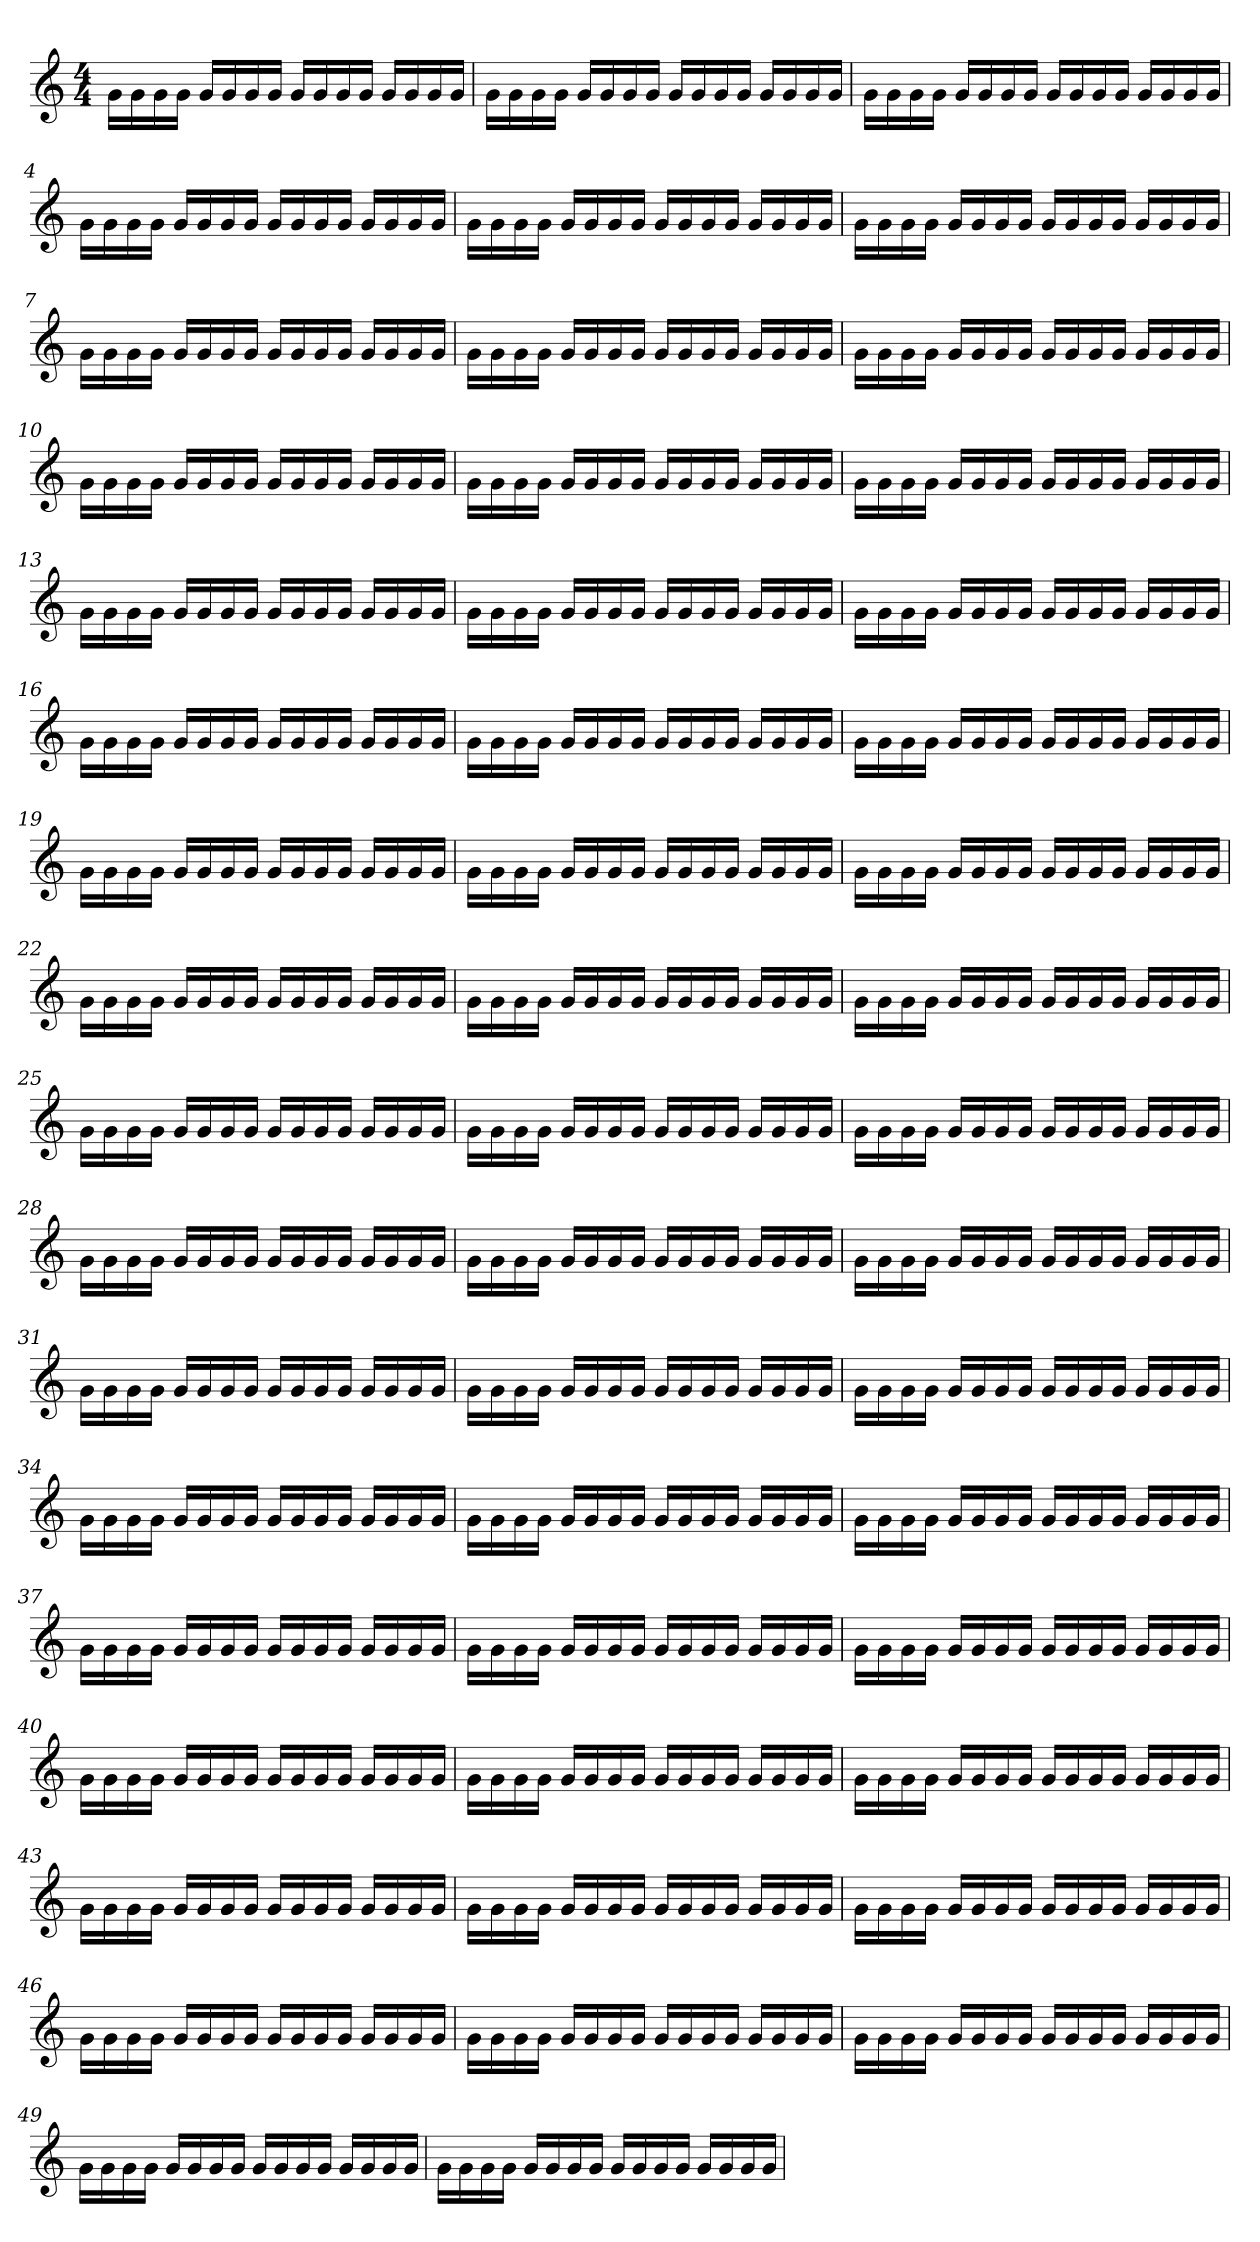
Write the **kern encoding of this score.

**kern
*part1
*staff1
*k[]
*M4/4
=1
16g\LL
16g\
16g\
16g\JJ
16g/LL
16g/
16g/
16g/JJ
16g/LL
16g/
16g/
16g/JJ
16g/LL
16g/
16g/
16g/JJ
=2
16g\LL
16g\
16g\
16g\JJ
16g/LL
16g/
16g/
16g/JJ
16g/LL
16g/
16g/
16g/JJ
16g/LL
16g/
16g/
16g/JJ
=3
16g\LL
16g\
16g\
16g\JJ
16g/LL
16g/
16g/
16g/JJ
16g/LL
16g/
16g/
16g/JJ
16g/LL
16g/
16g/
16g/JJ
=4
16g\LL
16g\
16g\
16g\JJ
16g/LL
16g/
16g/
16g/JJ
16g/LL
16g/
16g/
16g/JJ
16g/LL
16g/
16g/
16g/JJ
=5
16g\LL
16g\
16g\
16g\JJ
16g/LL
16g/
16g/
16g/JJ
16g/LL
16g/
16g/
16g/JJ
16g/LL
16g/
16g/
16g/JJ
=6
16g\LL
16g\
16g\
16g\JJ
16g/LL
16g/
16g/
16g/JJ
16g/LL
16g/
16g/
16g/JJ
16g/LL
16g/
16g/
16g/JJ
=7
16g\LL
16g\
16g\
16g\JJ
16g/LL
16g/
16g/
16g/JJ
16g/LL
16g/
16g/
16g/JJ
16g/LL
16g/
16g/
16g/JJ
=8
16g\LL
16g\
16g\
16g\JJ
16g/LL
16g/
16g/
16g/JJ
16g/LL
16g/
16g/
16g/JJ
16g/LL
16g/
16g/
16g/JJ
=9
16g\LL
16g\
16g\
16g\JJ
16g/LL
16g/
16g/
16g/JJ
16g/LL
16g/
16g/
16g/JJ
16g/LL
16g/
16g/
16g/JJ
=10
16g\LL
16g\
16g\
16g\JJ
16g/LL
16g/
16g/
16g/JJ
16g/LL
16g/
16g/
16g/JJ
16g/LL
16g/
16g/
16g/JJ
=11
16g\LL
16g\
16g\
16g\JJ
16g/LL
16g/
16g/
16g/JJ
16g/LL
16g/
16g/
16g/JJ
16g/LL
16g/
16g/
16g/JJ
=12
16g\LL
16g\
16g\
16g\JJ
16g/LL
16g/
16g/
16g/JJ
16g/LL
16g/
16g/
16g/JJ
16g/LL
16g/
16g/
16g/JJ
=13
16g\LL
16g\
16g\
16g\JJ
16g/LL
16g/
16g/
16g/JJ
16g/LL
16g/
16g/
16g/JJ
16g/LL
16g/
16g/
16g/JJ
=14
16g\LL
16g\
16g\
16g\JJ
16g/LL
16g/
16g/
16g/JJ
16g/LL
16g/
16g/
16g/JJ
16g/LL
16g/
16g/
16g/JJ
=15
16g\LL
16g\
16g\
16g\JJ
16g/LL
16g/
16g/
16g/JJ
16g/LL
16g/
16g/
16g/JJ
16g/LL
16g/
16g/
16g/JJ
=16
16g\LL
16g\
16g\
16g\JJ
16g/LL
16g/
16g/
16g/JJ
16g/LL
16g/
16g/
16g/JJ
16g/LL
16g/
16g/
16g/JJ
=17
16g\LL
16g\
16g\
16g\JJ
16g/LL
16g/
16g/
16g/JJ
16g/LL
16g/
16g/
16g/JJ
16g/LL
16g/
16g/
16g/JJ
=18
16g\LL
16g\
16g\
16g\JJ
16g/LL
16g/
16g/
16g/JJ
16g/LL
16g/
16g/
16g/JJ
16g/LL
16g/
16g/
16g/JJ
=19
16g\LL
16g\
16g\
16g\JJ
16g/LL
16g/
16g/
16g/JJ
16g/LL
16g/
16g/
16g/JJ
16g/LL
16g/
16g/
16g/JJ
=20
16g\LL
16g\
16g\
16g\JJ
16g/LL
16g/
16g/
16g/JJ
16g/LL
16g/
16g/
16g/JJ
16g/LL
16g/
16g/
16g/JJ
=21
16g\LL
16g\
16g\
16g\JJ
16g/LL
16g/
16g/
16g/JJ
16g/LL
16g/
16g/
16g/JJ
16g/LL
16g/
16g/
16g/JJ
=22
16g\LL
16g\
16g\
16g\JJ
16g/LL
16g/
16g/
16g/JJ
16g/LL
16g/
16g/
16g/JJ
16g/LL
16g/
16g/
16g/JJ
=23
16g\LL
16g\
16g\
16g\JJ
16g/LL
16g/
16g/
16g/JJ
16g/LL
16g/
16g/
16g/JJ
16g/LL
16g/
16g/
16g/JJ
=24
16g\LL
16g\
16g\
16g\JJ
16g/LL
16g/
16g/
16g/JJ
16g/LL
16g/
16g/
16g/JJ
16g/LL
16g/
16g/
16g/JJ
=25
16g\LL
16g\
16g\
16g\JJ
16g/LL
16g/
16g/
16g/JJ
16g/LL
16g/
16g/
16g/JJ
16g/LL
16g/
16g/
16g/JJ
=26
16g\LL
16g\
16g\
16g\JJ
16g/LL
16g/
16g/
16g/JJ
16g/LL
16g/
16g/
16g/JJ
16g/LL
16g/
16g/
16g/JJ
=27
16g\LL
16g\
16g\
16g\JJ
16g/LL
16g/
16g/
16g/JJ
16g/LL
16g/
16g/
16g/JJ
16g/LL
16g/
16g/
16g/JJ
=28
16g\LL
16g\
16g\
16g\JJ
16g/LL
16g/
16g/
16g/JJ
16g/LL
16g/
16g/
16g/JJ
16g/LL
16g/
16g/
16g/JJ
=29
16g\LL
16g\
16g\
16g\JJ
16g/LL
16g/
16g/
16g/JJ
16g/LL
16g/
16g/
16g/JJ
16g/LL
16g/
16g/
16g/JJ
=30
16g\LL
16g\
16g\
16g\JJ
16g/LL
16g/
16g/
16g/JJ
16g/LL
16g/
16g/
16g/JJ
16g/LL
16g/
16g/
16g/JJ
=31
16g\LL
16g\
16g\
16g\JJ
16g/LL
16g/
16g/
16g/JJ
16g/LL
16g/
16g/
16g/JJ
16g/LL
16g/
16g/
16g/JJ
=32
16g\LL
16g\
16g\
16g\JJ
16g/LL
16g/
16g/
16g/JJ
16g/LL
16g/
16g/
16g/JJ
16g/LL
16g/
16g/
16g/JJ
=33
16g\LL
16g\
16g\
16g\JJ
16g/LL
16g/
16g/
16g/JJ
16g/LL
16g/
16g/
16g/JJ
16g/LL
16g/
16g/
16g/JJ
=34
16g\LL
16g\
16g\
16g\JJ
16g/LL
16g/
16g/
16g/JJ
16g/LL
16g/
16g/
16g/JJ
16g/LL
16g/
16g/
16g/JJ
=35
16g\LL
16g\
16g\
16g\JJ
16g/LL
16g/
16g/
16g/JJ
16g/LL
16g/
16g/
16g/JJ
16g/LL
16g/
16g/
16g/JJ
=36
16g\LL
16g\
16g\
16g\JJ
16g/LL
16g/
16g/
16g/JJ
16g/LL
16g/
16g/
16g/JJ
16g/LL
16g/
16g/
16g/JJ
=37
16g\LL
16g\
16g\
16g\JJ
16g/LL
16g/
16g/
16g/JJ
16g/LL
16g/
16g/
16g/JJ
16g/LL
16g/
16g/
16g/JJ
=38
16g\LL
16g\
16g\
16g\JJ
16g/LL
16g/
16g/
16g/JJ
16g/LL
16g/
16g/
16g/JJ
16g/LL
16g/
16g/
16g/JJ
=39
16g\LL
16g\
16g\
16g\JJ
16g/LL
16g/
16g/
16g/JJ
16g/LL
16g/
16g/
16g/JJ
16g/LL
16g/
16g/
16g/JJ
=40
16g\LL
16g\
16g\
16g\JJ
16g/LL
16g/
16g/
16g/JJ
16g/LL
16g/
16g/
16g/JJ
16g/LL
16g/
16g/
16g/JJ
=41
16g\LL
16g\
16g\
16g\JJ
16g/LL
16g/
16g/
16g/JJ
16g/LL
16g/
16g/
16g/JJ
16g/LL
16g/
16g/
16g/JJ
=42
16g\LL
16g\
16g\
16g\JJ
16g/LL
16g/
16g/
16g/JJ
16g/LL
16g/
16g/
16g/JJ
16g/LL
16g/
16g/
16g/JJ
=43
16g\LL
16g\
16g\
16g\JJ
16g/LL
16g/
16g/
16g/JJ
16g/LL
16g/
16g/
16g/JJ
16g/LL
16g/
16g/
16g/JJ
=44
16g\LL
16g\
16g\
16g\JJ
16g/LL
16g/
16g/
16g/JJ
16g/LL
16g/
16g/
16g/JJ
16g/LL
16g/
16g/
16g/JJ
=45
16g\LL
16g\
16g\
16g\JJ
16g/LL
16g/
16g/
16g/JJ
16g/LL
16g/
16g/
16g/JJ
16g/LL
16g/
16g/
16g/JJ
=46
16g\LL
16g\
16g\
16g\JJ
16g/LL
16g/
16g/
16g/JJ
16g/LL
16g/
16g/
16g/JJ
16g/LL
16g/
16g/
16g/JJ
=47
16g\LL
16g\
16g\
16g\JJ
16g/LL
16g/
16g/
16g/JJ
16g/LL
16g/
16g/
16g/JJ
16g/LL
16g/
16g/
16g/JJ
=48
16g\LL
16g\
16g\
16g\JJ
16g/LL
16g/
16g/
16g/JJ
16g/LL
16g/
16g/
16g/JJ
16g/LL
16g/
16g/
16g/JJ
=49
16g\LL
16g\
16g\
16g\JJ
16g/LL
16g/
16g/
16g/JJ
16g/LL
16g/
16g/
16g/JJ
16g/LL
16g/
16g/
16g/JJ
=50
16g\LL
16g\
16g\
16g\JJ
16g/LL
16g/
16g/
16g/JJ
16g/LL
16g/
16g/
16g/JJ
16g/LL
16g/
16g/
16g/JJ
=
*-
